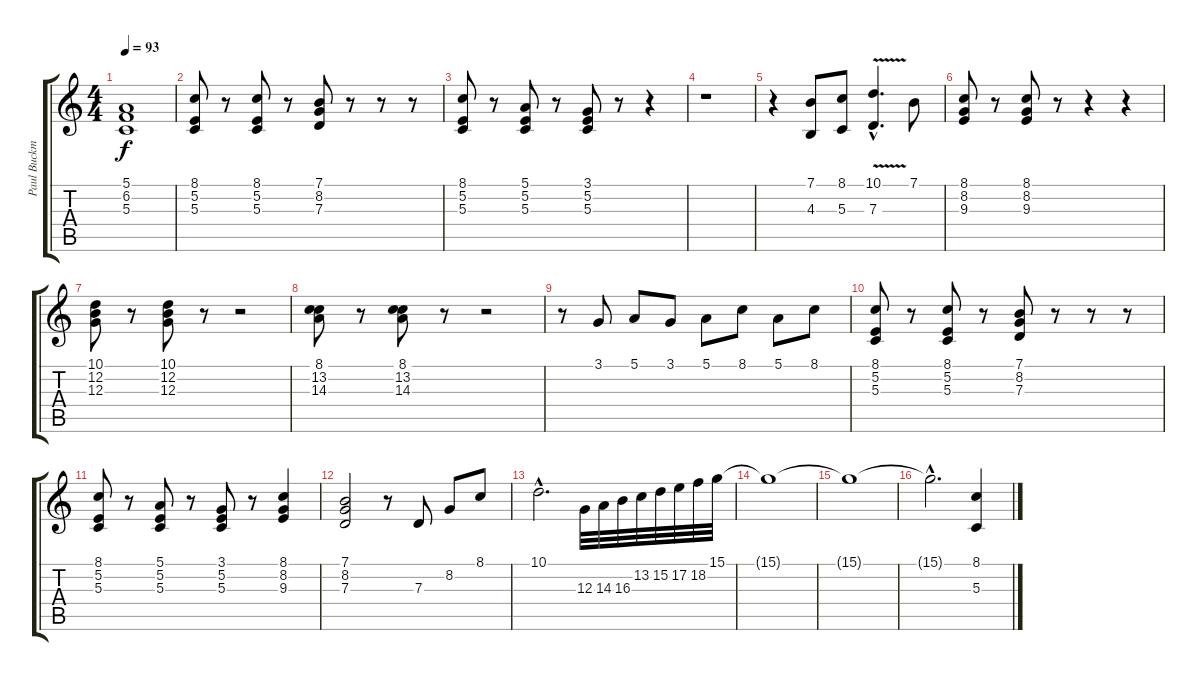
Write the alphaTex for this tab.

\track ("Paul Buckmaster (string arrangements)" "Paul Buckm") {instrument stringensemble1}
\staff {score tabs}
\tuning (E4 B3 G3 D3 A2 E2) {hide}
\ts (4 4)
\tempo 93
\clef g2
\ks c
(5.1 6.2 5.3).1{dy f} |
(8.1 5.2 5.3).8 r.8 (8.1 5.2 5.3).8 r.8 (7.1 8.2 7.3).8 r.8 r.8 r.8 |
(8.1 5.2 5.3).8 r.8 (5.1 5.2 5.3).8 r.8 (3.1 5.2 5.3).8 r.8 r.4 |
r.1 |
r.4 (7.1 4.3).8 (8.1 5.3).8 (10.1{v hac} 7.3{v hac}).4{d} 7.1.8 |
(8.1 8.2 9.3).8 r.8 (8.1 8.2 9.3).8 r.8 r.4 r.4 |
(10.1 12.2 12.3).8 r.8 (10.1 12.2 12.3).8 r.8 r.2 |
(8.1 13.2 14.3).8 r.8 (8.1 13.2 14.3).8 r.8 r.2 |
r.8 3.1.8 5.1.8 3.1.8 5.1.8 8.1.8 5.1.8 8.1.8 |
(8.1 5.2 5.3).8 r.8 (8.1 5.2 5.3).8 r.8 (7.1 8.2 7.3).8 r.8 r.8 r.8 |
(8.1 5.2 5.3).8 r.8 (5.1 5.2 5.3).8 r.8 (3.1 5.2 5.3).8 r.8 (8.1 8.2 9.3).4 |
(7.1 8.2 7.3).2 r.8 7.3.8 8.2.8 8.1.8 |
10.1{hac}.2{d} 12.3.32 14.3.32 16.3.32 13.2.32 15.2.32 17.2.32 18.2.32 15.1.32 |
15.1{t}.1 |
15.1{t}.1 |
15.1{hac t}.2{d} (8.1 5.3).4
